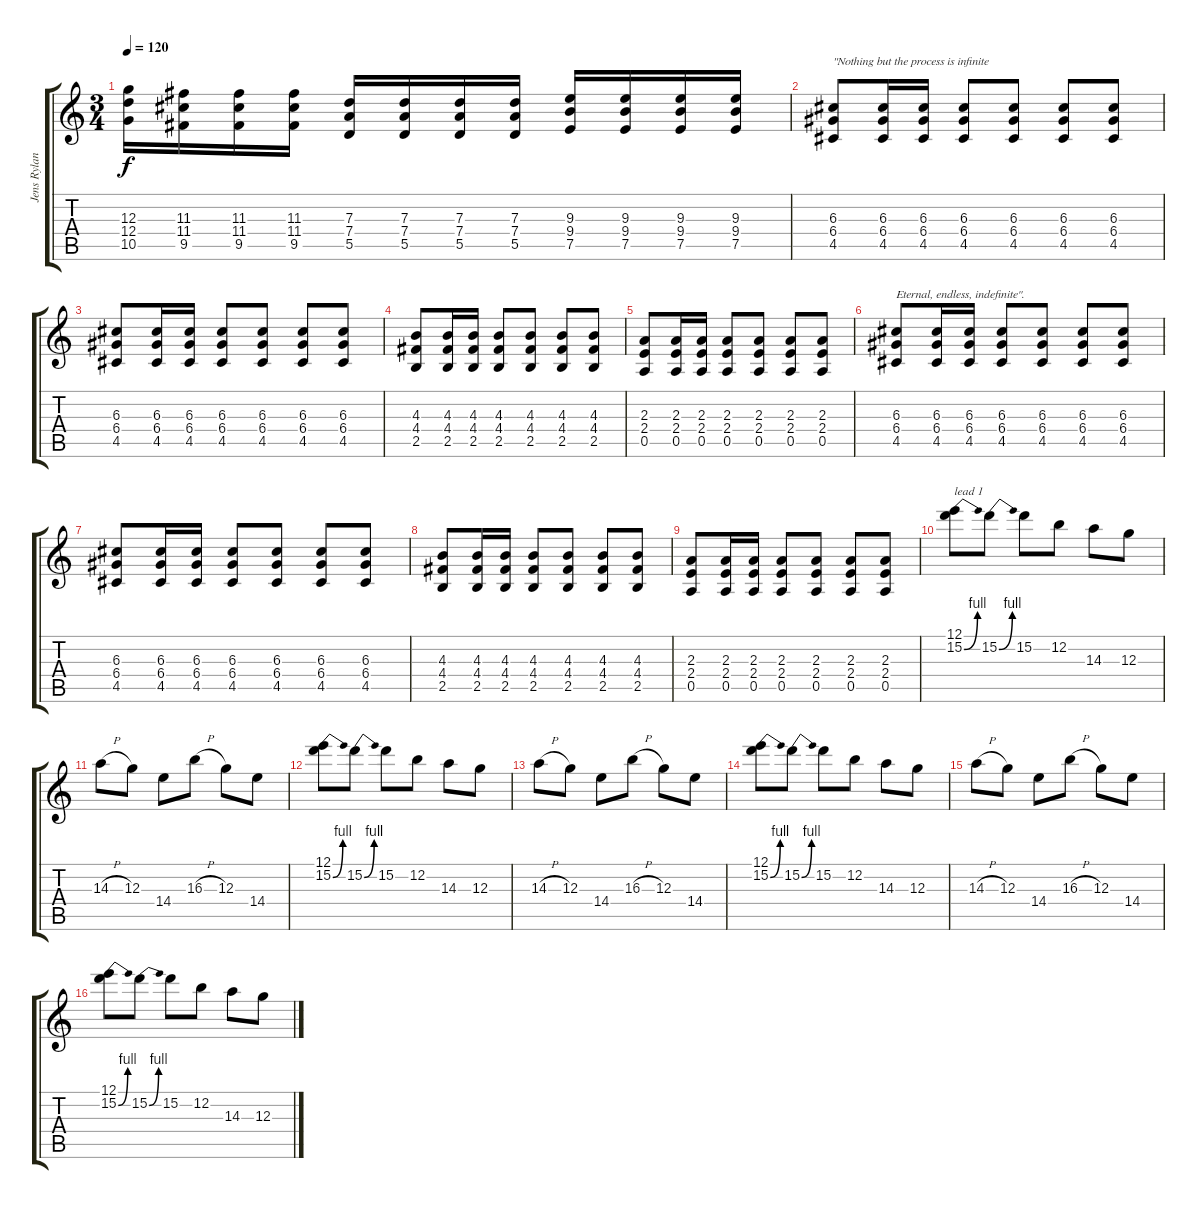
\track ("Jens Ryland" "Jens Rylan") {instrument distortionguitar}
\staff {score tabs}
\tuning (E4 B3 G3 D3 A2 E2) {hide}
\ts (3 4)
\tempo 120
\clef g2
\ks c
(12.3 12.4 10.5).16{dy f} (11.3 11.4 9.5).16 (11.3 11.4 9.5).16 (11.3 11.4 9.5).16 (7.3 7.4 5.5).16 (7.3 7.4 5.5).16 (7.3 7.4 5.5).16 (7.3 7.4 5.5).16 (9.3 9.4 7.5).16 (9.3 9.4 7.5).16 (9.3 9.4 7.5).16 (9.3 9.4 7.5).16 |
(6.3 6.4 4.5).8{txt "\"Nothing but the process is infinite"} (6.3 6.4 4.5).16 (6.3 6.4 4.5).16 (6.3 6.4 4.5).8 (6.3 6.4 4.5).8 (6.3 6.4 4.5).8 (6.3 6.4 4.5).8 |
(6.3 6.4 4.5).8 (6.3 6.4 4.5).16 (6.3 6.4 4.5).16 (6.3 6.4 4.5).8 (6.3 6.4 4.5).8 (6.3 6.4 4.5).8 (6.3 6.4 4.5).8 |
(4.3 4.4 2.5).8 (4.3 4.4 2.5).16 (4.3 4.4 2.5).16 (4.3 4.4 2.5).8 (4.3 4.4 2.5).8 (4.3 4.4 2.5).8 (4.3 4.4 2.5).8 |
(2.3 2.4 0.5).8 (2.3 2.4 0.5).16 (2.3 2.4 0.5).16 (2.3 2.4 0.5).8 (2.3 2.4 0.5).8 (2.3 2.4 0.5).8 (2.3 2.4 0.5).8 |
(6.3 6.4 4.5).8{txt "Eternal, endless, indefinite\"."} (6.3 6.4 4.5).16 (6.3 6.4 4.5).16 (6.3 6.4 4.5).8 (6.3 6.4 4.5).8 (6.3 6.4 4.5).8 (6.3 6.4 4.5).8 |
(6.3 6.4 4.5).8 (6.3 6.4 4.5).16 (6.3 6.4 4.5).16 (6.3 6.4 4.5).8 (6.3 6.4 4.5).8 (6.3 6.4 4.5).8 (6.3 6.4 4.5).8 |
(4.3 4.4 2.5).8 (4.3 4.4 2.5).16 (4.3 4.4 2.5).16 (4.3 4.4 2.5).8 (4.3 4.4 2.5).8 (4.3 4.4 2.5).8 (4.3 4.4 2.5).8 |
(2.3 2.4 0.5).8 (2.3 2.4 0.5).16 (2.3 2.4 0.5).16 (2.3 2.4 0.5).8 (2.3 2.4 0.5).8 (2.3 2.4 0.5).8 (2.3 2.4 0.5).8 |
(12.1 15.2{be (bend 0 0 60 4)}).8{txt "lead 1"} 15.2{be (bend 0 0 60 4)}.8 15.2.8 12.2.8 14.3.8 12.3.8 |
14.3{h}.8 12.3.8 14.4.8 16.3{h}.8 12.3.8 14.4.8 |
(12.1 15.2{be (bend 0 0 60 4)}).8 15.2{be (bend 0 0 60 4)}.8 15.2.8 12.2.8 14.3.8 12.3.8 |
14.3{h}.8 12.3.8 14.4.8 16.3{h}.8 12.3.8 14.4.8 |
(12.1 15.2{be (bend 0 0 60 4)}).8 15.2{be (bend 0 0 60 4)}.8 15.2.8 12.2.8 14.3.8 12.3.8 |
14.3{h}.8 12.3.8 14.4.8 16.3{h}.8 12.3.8 14.4.8 |
(12.1 15.2{be (bend 0 0 60 4)}).8 15.2{be (bend 0 0 60 4)}.8 15.2.8 12.2.8 14.3.8 12.3.8
